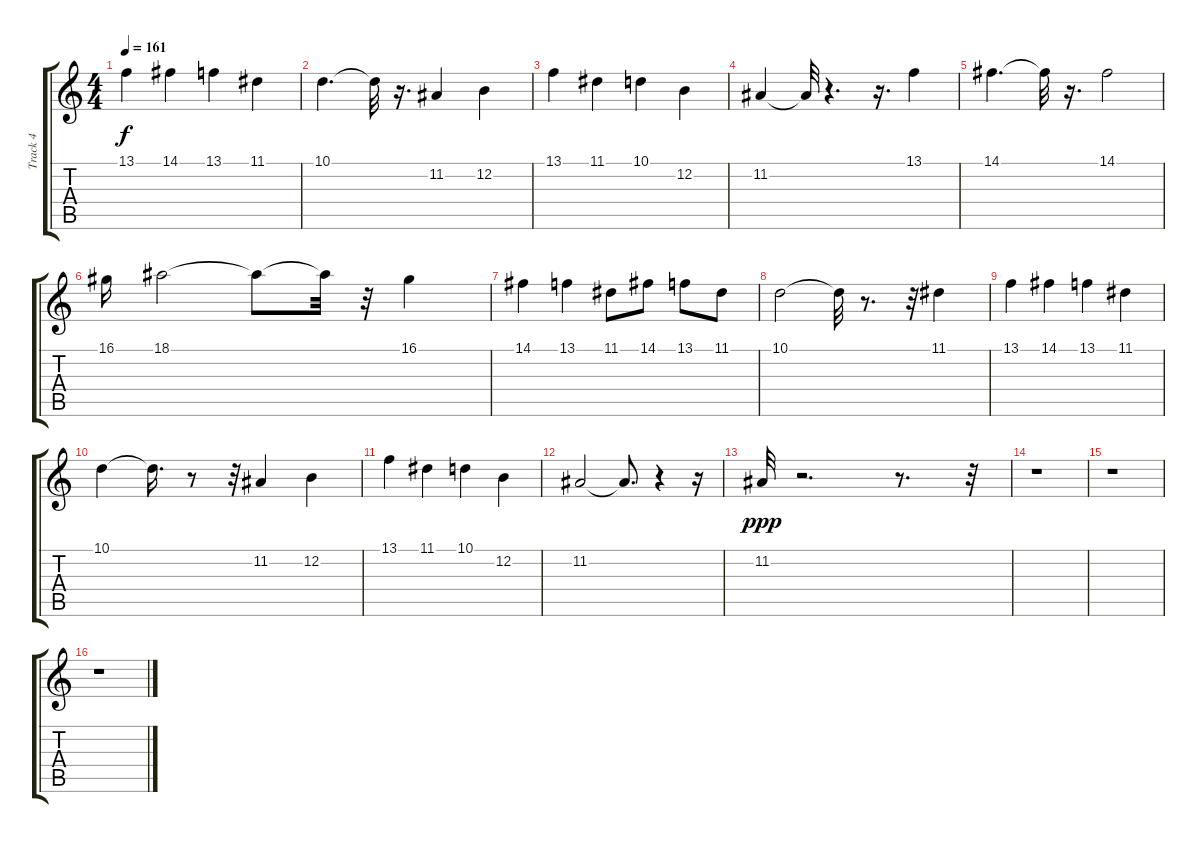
\track ("Track 4" "Track 4") {instrument voiceoohs}
\staff {score tabs}
\tuning (E4 B3 G3 D3 A2 E2) {hide}
\ts (4 4)
\tempo 161
\clef g2
\ks c
13.1.4{dy f} 14.1.4 13.1.4 11.1.4 |
10.1.4{d} 10.1{t}.32 r.16{d} 11.2.4 12.2.4 |
13.1.4 11.1.4 10.1.4 12.2.4 |
11.2.4 11.2{t}.32 r.4{d} r.16{d} 13.1.4 |
14.1.4{d} 14.1{t}.32 r.16{d} 14.1.2 |
16.1.16 18.1.2 18.1{t}.8 18.1{t}.32 r.32 16.1.4 |
14.1.4 13.1.4 11.1.8 14.1.8 13.1.8 11.1.8 |
10.1.2 10.1{t}.32 r.8{d} r.32 11.1.4 |
13.1.4 14.1.4 13.1.4 11.1.4 |
10.1.4 10.1{t}.16{d} r.8 r.32 11.2.4 12.2.4 |
13.1.4 11.1.4 10.1.4 12.2.4 |
11.2.2 11.2{t}.8{d} r.4 r.16 |
11.2.32{dy ppp} r.2{d} r.8{d} r.32 |
r.1 |
r.1 |
r.1
